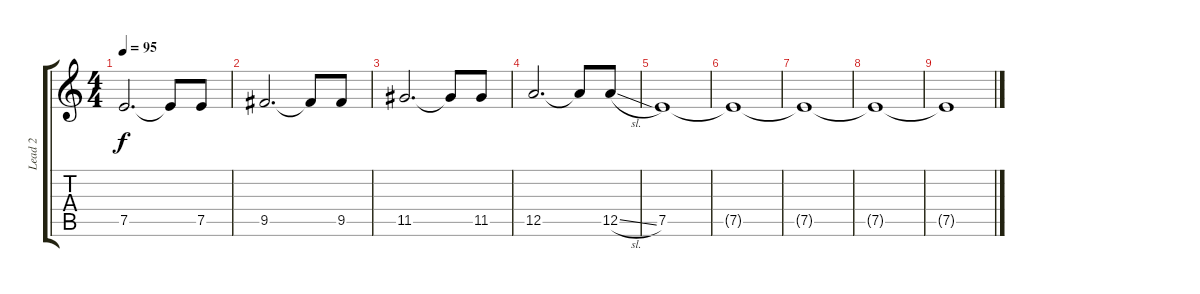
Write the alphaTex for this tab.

\track ("Lead 2" "Lead 2") {instrument overdrivenguitar}
\staff {score tabs}
\tuning (E4 B3 G3 D3 A2 D2) {hide}
\ts (4 4)
\tempo 95
\clef g2
\ks c
7.5.2{d dy f} 7.5{t}.8 7.5.8 |
9.5.2{d} 9.5{t}.8 9.5.8 |
11.5.2{d} 11.5{t}.8 11.5.8 |
12.5.2{d} 12.5{t}.8 12.5{sl}.8 |
7.5.1 |
7.5{t}.1 |
7.5{t}.1 |
7.5{t}.1 |
7.5{t}.1
